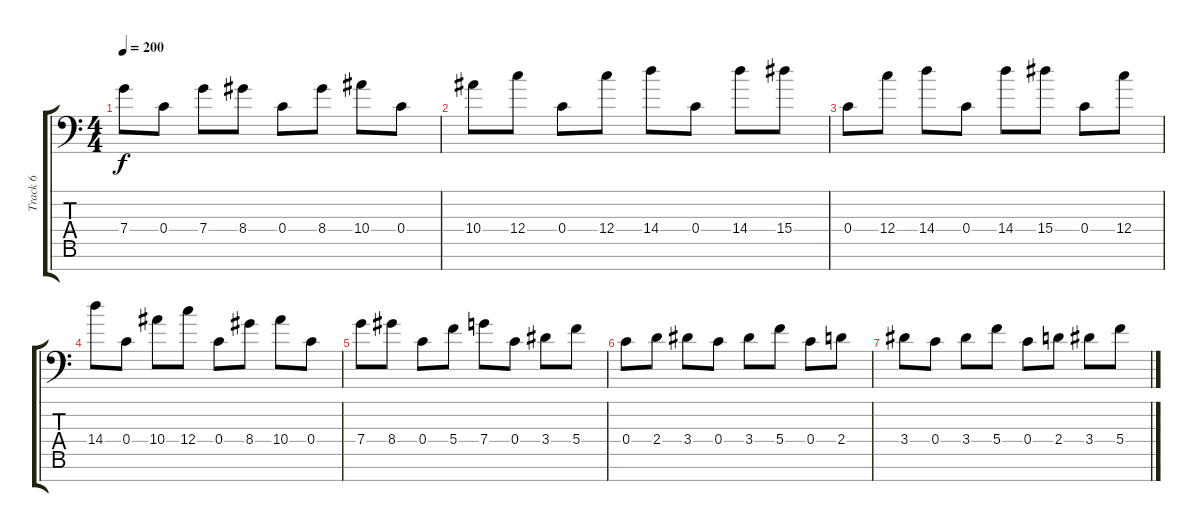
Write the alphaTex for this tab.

\track ("Track 6" "Track 6") {instrument distortionguitar}
\staff {score tabs}
\tuning (D4 A3 F3 C3 G2 D2 A1) {hide}
\ts (4 4)
\tempo 200
\clef f4
\ks c
7.4.8{dy f} 0.4.8 7.4.8 8.4.8 0.4.8 8.4.8 10.4.8 0.4.8 |
10.4.8 12.4.8 0.4.8 12.4.8 14.4.8 0.4.8 14.4.8 15.4.8 |
0.4.8 12.4.8 14.4.8 0.4.8 14.4.8 15.4.8 0.4.8 12.4.8 |
14.4.8 0.4.8 10.4.8 12.4.8 0.4.8 8.4.8 10.4.8 0.4.8 |
7.4.8 8.4.8 0.4.8 5.4.8 7.4.8 0.4.8 3.4.8 5.4.8 |
0.4.8 2.4.8 3.4.8 0.4.8 3.4.8 5.4.8 0.4.8 2.4.8 |
3.4.8 0.4.8 3.4.8 5.4.8 0.4.8 2.4.8 3.4.8 5.4.8
